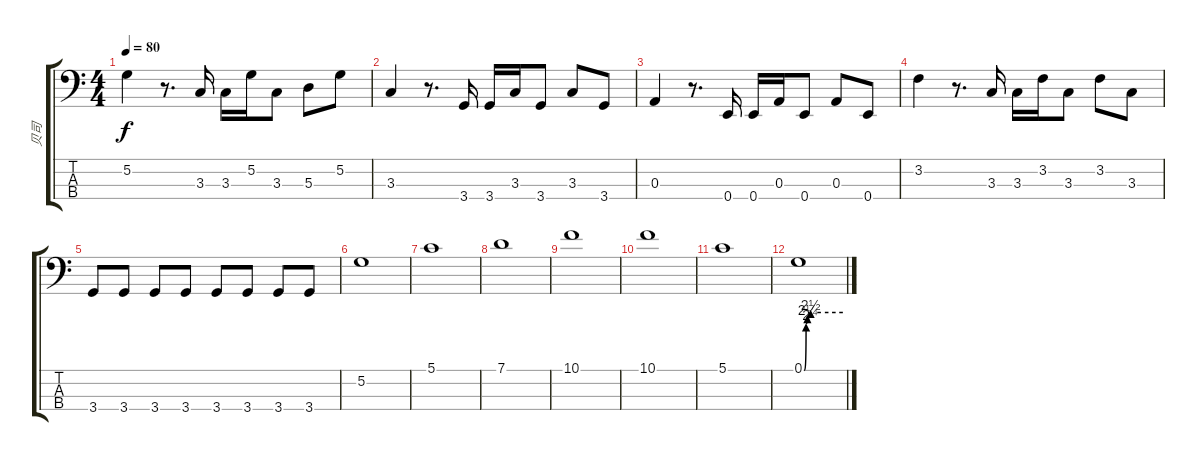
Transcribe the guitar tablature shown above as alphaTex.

\track ("贝司" "贝司") {instrument acousticguitarnylon}
\staff {score tabs}
\tuning (G2 D2 A1 E1) {hide}
\ts (4 4)
\tempo 80
\clef f4
\ks c
5.2.4{dy f} r.8{d} 3.3.16 3.3.16 5.2.16 3.3.8 5.3.8 5.2.8 |
3.3.4 r.8{d} 3.4.16 3.4.16 3.3.16 3.4.8 3.3.8 3.4.8 |
0.3.4 r.8{d} 0.4.16 0.4.16 0.3.16 0.4.8 0.3.8 0.4.8 |
3.2.4 r.8{d} 3.3.16 3.3.16 3.2.16 3.3.8 3.2.8 3.3.8 |
3.4.8 3.4.8 3.4.8 3.4.8 3.4.8 3.4.8 3.4.8 3.4.8 |
5.2.1 |
5.1.1 |
7.1.1 |
10.1.1 |
10.1.1 |
5.1.1 |
0.1{be (custom 0 0 3 8 5 9 10 10 26 10 60 10)}.1
